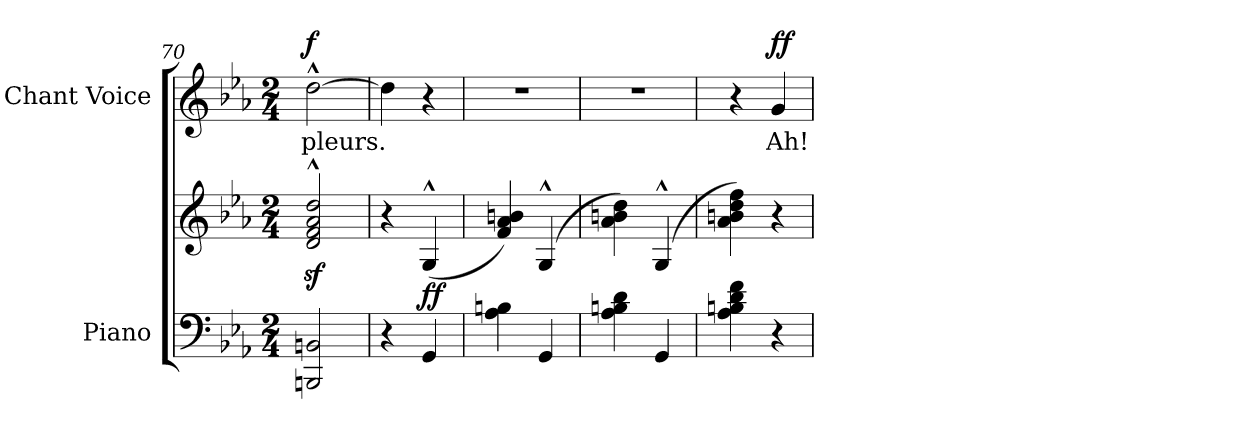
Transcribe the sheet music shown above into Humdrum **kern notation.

**kern	**kern	**dynam	**kern	**text	**dynam
*part2	*part2	*part2	*part1	*part1	*part1
*staff3	*staff2	*staff2/3	*staff1	*staff1	*staff1
*I"Piano	*	*	*I"Chant Voice	*	*
*I'Pno	*	*	*	*	*
*clefF4	*clefG2	*	*clefG2	*	*
*k[b-e-a-]	*k[b-e-a-]	*	*k[b-e-a-]	*	*
*M2/4	*M2/4	*	*M2/4	*	*
=70	=70	=70	=70	=70	=70
!	!	!	!	!	!LO:DY:a
2BBBn/ 2BBn/	2d/z<^^ 2f/z<^^ 2a-/z<^^ 2dd/z<^^	.	[2dd^^\	pleurs.	f
=71	=71	=71	=71	=71	=71
4r	4r	.	4dd\]	.	.
!	!	!LO:DY:b	!	!	!
4GG/	(4G^^/	ff	4r	.	.
=72	=72	=72	=72	=72	=72
4A-\ 4Bn\	4f/ 4a-/ 4bn/)	.	2r	.	.
4GG/	(4G^^/	.	.	.	.
=73	=73	=73	=73	=73	=73
4A-\ 4Bn\ 4d\	4a-\ 4bn\ 4dd\)	.	2r	.	.
4GG/	(4G^^/	.	.	.	.
=74	=74	=74	=74	=74	=74
4A-\ 4Bn\ 4d\ 4f\	4a-\ 4bn\ 4dd\ 4ff\)	.	4r	.	.
!	!	!	!	!	!LO:DY:a
4r	4r	.	4g/	Ah!	ff
=	=	=	=	=	=
*-	*-	*-	*-	*-	*-
